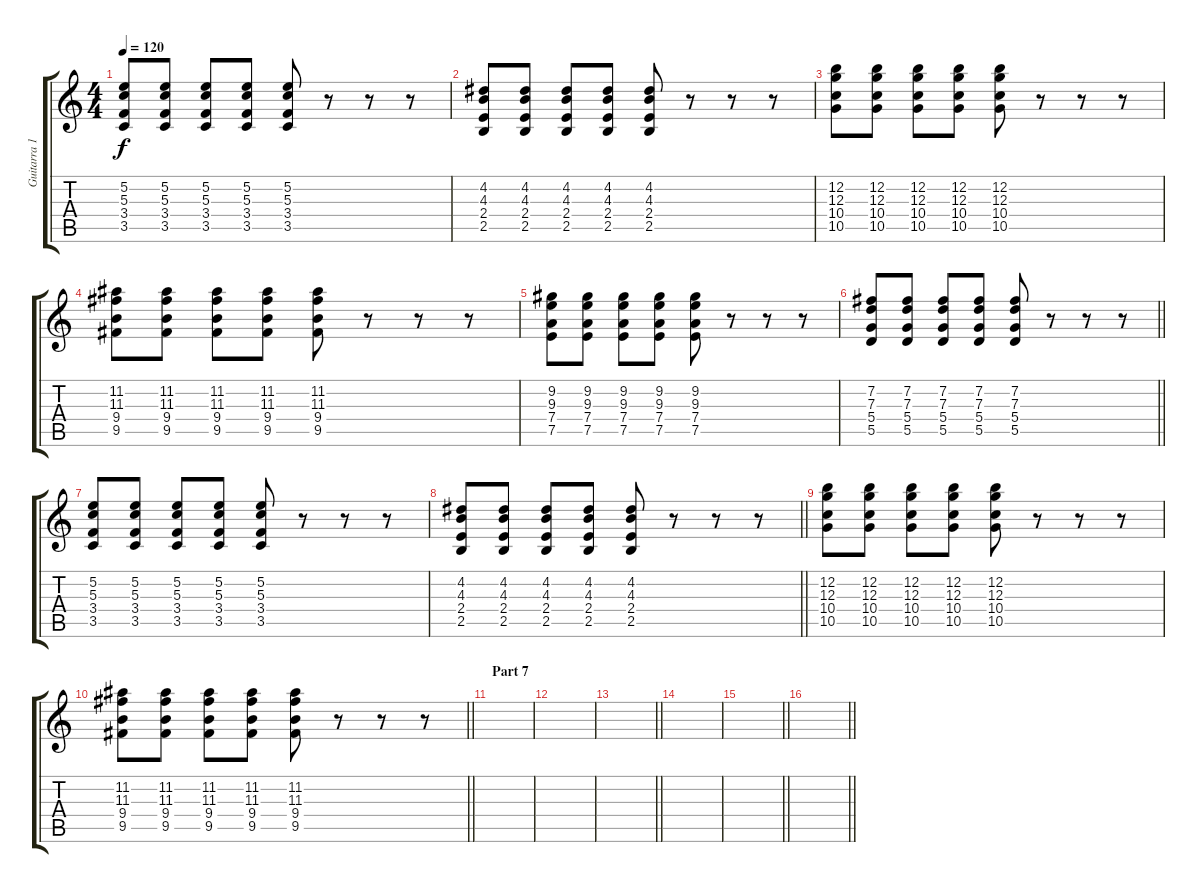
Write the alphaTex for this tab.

\track ("Guitarra 1" "Guitarra 1") {instrument electricguitarclean}
\staff {score tabs}
\tuning (E4 B3 G3 D3 A2 E2) {hide}
\ts (4 4)
\tempo 120
\clef g2
\ks c
(5.2 5.3 3.4 3.5).8{dy f} (5.2 5.3 3.4 3.5).8 (5.2 5.3 3.4 3.5).8 (5.2 5.3 3.4 3.5).8 (5.2 5.3 3.4 3.5).8 r.8 r.8 r.8 |
(4.2 4.3 2.4 2.5).8 (4.2 4.3 2.4 2.5).8 (4.2 4.3 2.4 2.5).8 (4.2 4.3 2.4 2.5).8 (4.2 4.3 2.4 2.5).8 r.8 r.8 r.8 |
(12.2 12.3 10.4 10.5).8 (12.2 12.3 10.4 10.5).8 (12.2 12.3 10.4 10.5).8 (12.2 12.3 10.4 10.5).8 (12.2 12.3 10.4 10.5).8 r.8 r.8 r.8 |
(11.2 11.3 9.4 9.5).8 (11.2 11.3 9.4 9.5).8 (11.2 11.3 9.4 9.5).8 (11.2 11.3 9.4 9.5).8 (11.2 11.3 9.4 9.5).8 r.8 r.8 r.8 |
(9.2 9.3 7.4 7.5).8 (9.2 9.3 7.4 7.5).8 (9.2 9.3 7.4 7.5).8 (9.2 9.3 7.4 7.5).8 (9.2 9.3 7.4 7.5).8 r.8 r.8 r.8 |
\barLineRight lightlight
(7.2 7.3 5.4 5.5).8 (7.2 7.3 5.4 5.5).8 (7.2 7.3 5.4 5.5).8 (7.2 7.3 5.4 5.5).8 (7.2 7.3 5.4 5.5).8 r.8 r.8 r.8 |
(5.2 5.3 3.4 3.5).8 (5.2 5.3 3.4 3.5).8 (5.2 5.3 3.4 3.5).8 (5.2 5.3 3.4 3.5).8 (5.2 5.3 3.4 3.5).8 r.8 r.8 r.8 |
\barLineRight lightlight
(4.2 4.3 2.4 2.5).8 (4.2 4.3 2.4 2.5).8 (4.2 4.3 2.4 2.5).8 (4.2 4.3 2.4 2.5).8 (4.2 4.3 2.4 2.5).8 r.8 r.8 r.8 |
(12.2 12.3 10.4 10.5).8 (12.2 12.3 10.4 10.5).8 (12.2 12.3 10.4 10.5).8 (12.2 12.3 10.4 10.5).8 (12.2 12.3 10.4 10.5).8 r.8 r.8 r.8 |
\barLineRight lightlight
(11.2 11.3 9.4 9.5).8 (11.2 11.3 9.4 9.5).8 (11.2 11.3 9.4 9.5).8 (11.2 11.3 9.4 9.5).8 (11.2 11.3 9.4 9.5).8 r.8 r.8 r.8 |
\section ("" "Part 7")
|
|
\barLineRight lightlight
|
|
\barLineRight lightlight
|
\barLineRight lightlight
